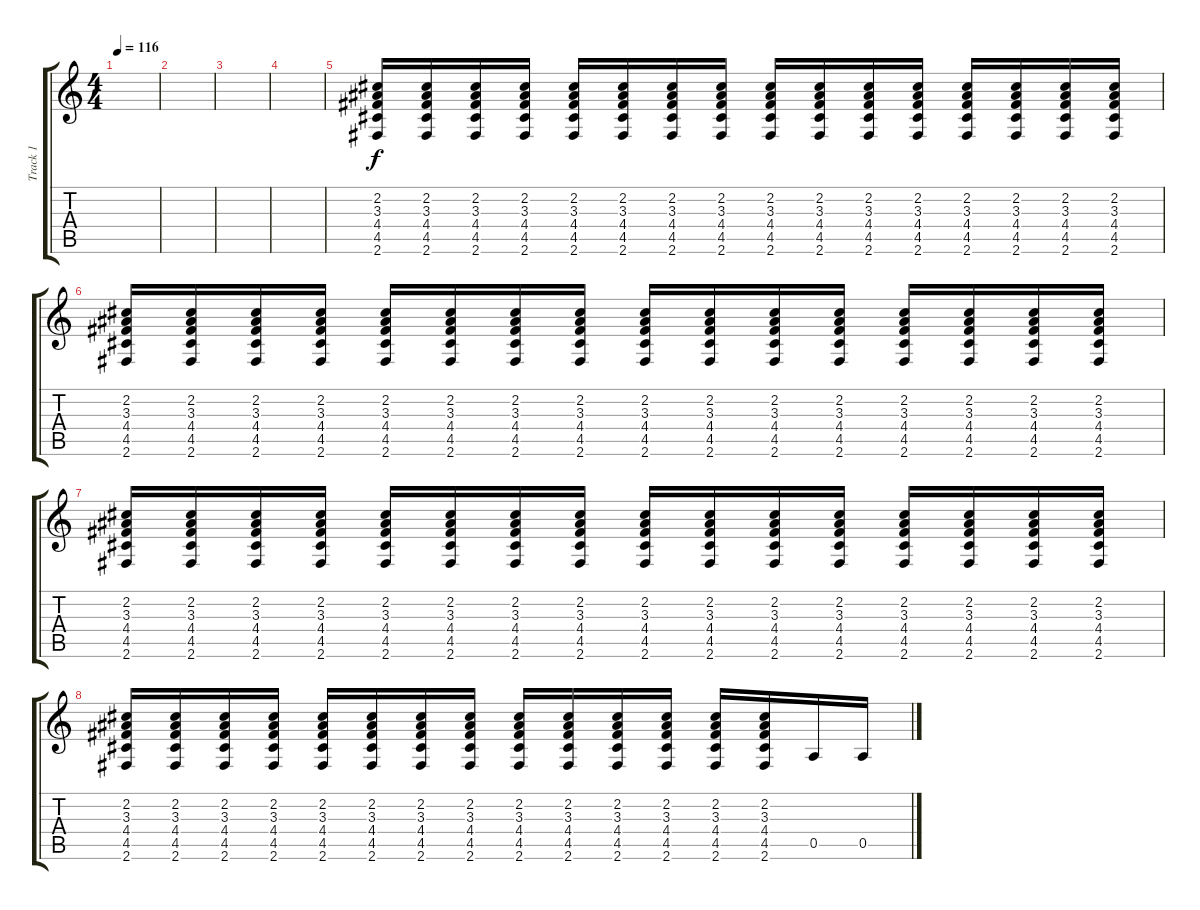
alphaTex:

\track ("Track 1" "Track 1") {instrument distortionguitar}
\staff {score tabs}
\tuning (E4 B3 G3 D3 A2 E2) {hide}
\ts (4 4)
\tempo 116
\clef g2
\ks c
|
|
|
|
(2.2 3.3 4.4 4.5 2.6).16 (2.2 3.3 4.4 4.5 2.6).16 (2.2 3.3 4.4 4.5 2.6).16 (2.2 3.3 4.4 4.5 2.6).16 (2.2 3.3 4.4 4.5 2.6).16 (2.2 3.3 4.4 4.5 2.6).16 (2.2 3.3 4.4 4.5 2.6).16 (2.2 3.3 4.4 4.5 2.6).16 (2.2 3.3 4.4 4.5 2.6).16 (2.2 3.3 4.4 4.5 2.6).16 (2.2 3.3 4.4 4.5 2.6).16 (2.2 3.3 4.4 4.5 2.6).16 (2.2 3.3 4.4 4.5 2.6).16 (2.2 3.3 4.4 4.5 2.6).16 (2.2 3.3 4.4 4.5 2.6).16 (2.2 3.3 4.4 4.5 2.6).16 |
(2.2 3.3 4.4 4.5 2.6).16 (2.2 3.3 4.4 4.5 2.6).16 (2.2 3.3 4.4 4.5 2.6).16 (2.2 3.3 4.4 4.5 2.6).16 (2.2 3.3 4.4 4.5 2.6).16 (2.2 3.3 4.4 4.5 2.6).16 (2.2 3.3 4.4 4.5 2.6).16 (2.2 3.3 4.4 4.5 2.6).16 (2.2 3.3 4.4 4.5 2.6).16 (2.2 3.3 4.4 4.5 2.6).16 (2.2 3.3 4.4 4.5 2.6).16 (2.2 3.3 4.4 4.5 2.6).16 (2.2 3.3 4.4 4.5 2.6).16 (2.2 3.3 4.4 4.5 2.6).16 (2.2 3.3 4.4 4.5 2.6).16 (2.2 3.3 4.4 4.5 2.6).16 |
(2.2 3.3 4.4 4.5 2.6).16 (2.2 3.3 4.4 4.5 2.6).16 (2.2 3.3 4.4 4.5 2.6).16 (2.2 3.3 4.4 4.5 2.6).16 (2.2 3.3 4.4 4.5 2.6).16 (2.2 3.3 4.4 4.5 2.6).16 (2.2 3.3 4.4 4.5 2.6).16 (2.2 3.3 4.4 4.5 2.6).16 (2.2 3.3 4.4 4.5 2.6).16 (2.2 3.3 4.4 4.5 2.6).16 (2.2 3.3 4.4 4.5 2.6).16 (2.2 3.3 4.4 4.5 2.6).16 (2.2 3.3 4.4 4.5 2.6).16 (2.2 3.3 4.4 4.5 2.6).16 (2.2 3.3 4.4 4.5 2.6).16 (2.2 3.3 4.4 4.5 2.6).16 |
(2.2 3.3 4.4 4.5 2.6).16 (2.2 3.3 4.4 4.5 2.6).16 (2.2 3.3 4.4 4.5 2.6).16 (2.2 3.3 4.4 4.5 2.6).16 (2.2 3.3 4.4 4.5 2.6).16 (2.2 3.3 4.4 4.5 2.6).16 (2.2 3.3 4.4 4.5 2.6).16 (2.2 3.3 4.4 4.5 2.6).16 (2.2 3.3 4.4 4.5 2.6).16 (2.2 3.3 4.4 4.5 2.6).16 (2.2 3.3 4.4 4.5 2.6).16 (2.2 3.3 4.4 4.5 2.6).16 (2.2 3.3 4.4 4.5 2.6).16 (2.2 3.3 4.4 4.5 2.6).16 0.5.16 0.5.16
